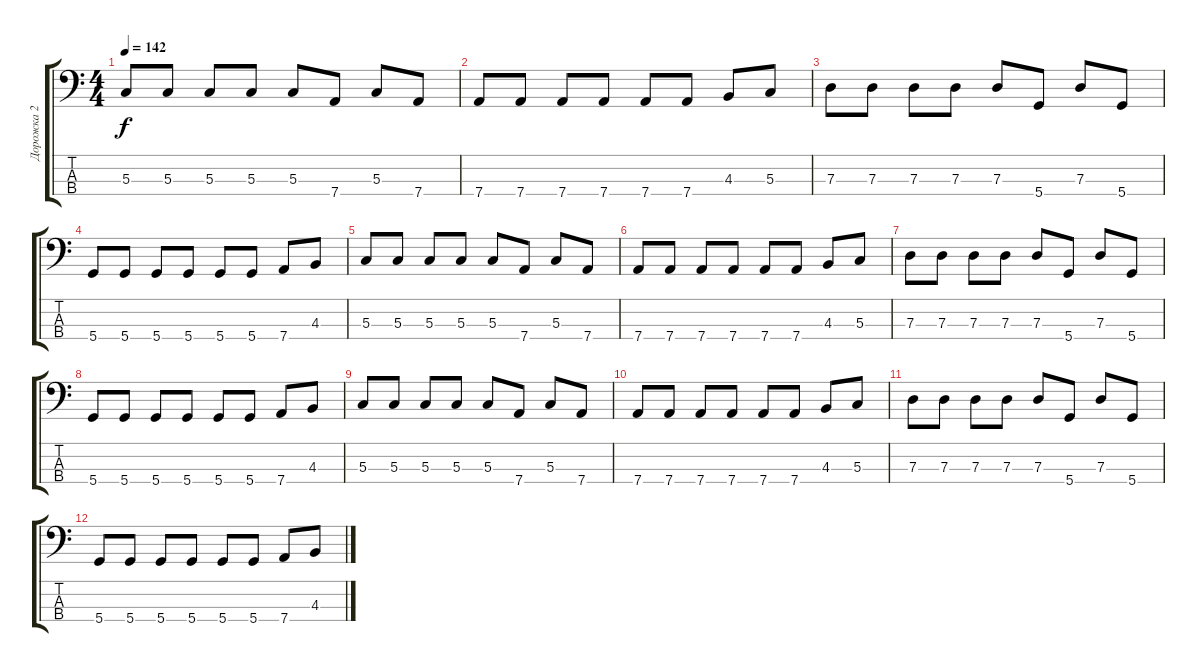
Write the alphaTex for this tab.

\track ("Дорожка 2" "Дорожка 2") {instrument synthbass1}
\staff {score tabs}
\tuning (F2 C2 G1 D1) {hide}
\ts (4 4)
\tempo 142
\clef f4
\ks c
5.3.8{dy f} 5.3.8 5.3.8 5.3.8 5.3.8 7.4.8 5.3.8 7.4.8 |
7.4.8 7.4.8 7.4.8 7.4.8 7.4.8 7.4.8 4.3.8 5.3.8 |
7.3.8 7.3.8 7.3.8 7.3.8 7.3.8 5.4.8 7.3.8 5.4.8 |
5.4.8 5.4.8 5.4.8 5.4.8 5.4.8 5.4.8 7.4.8 4.3.8 |
5.3.8 5.3.8 5.3.8 5.3.8 5.3.8 7.4.8 5.3.8 7.4.8 |
7.4.8 7.4.8 7.4.8 7.4.8 7.4.8 7.4.8 4.3.8 5.3.8 |
7.3.8 7.3.8 7.3.8 7.3.8 7.3.8 5.4.8 7.3.8 5.4.8 |
5.4.8 5.4.8 5.4.8 5.4.8 5.4.8 5.4.8 7.4.8 4.3.8 |
5.3.8 5.3.8 5.3.8 5.3.8 5.3.8 7.4.8 5.3.8 7.4.8 |
7.4.8 7.4.8 7.4.8 7.4.8 7.4.8 7.4.8 4.3.8 5.3.8 |
7.3.8 7.3.8 7.3.8 7.3.8 7.3.8 5.4.8 7.3.8 5.4.8 |
5.4.8 5.4.8 5.4.8 5.4.8 5.4.8 5.4.8 7.4.8 4.3.8
